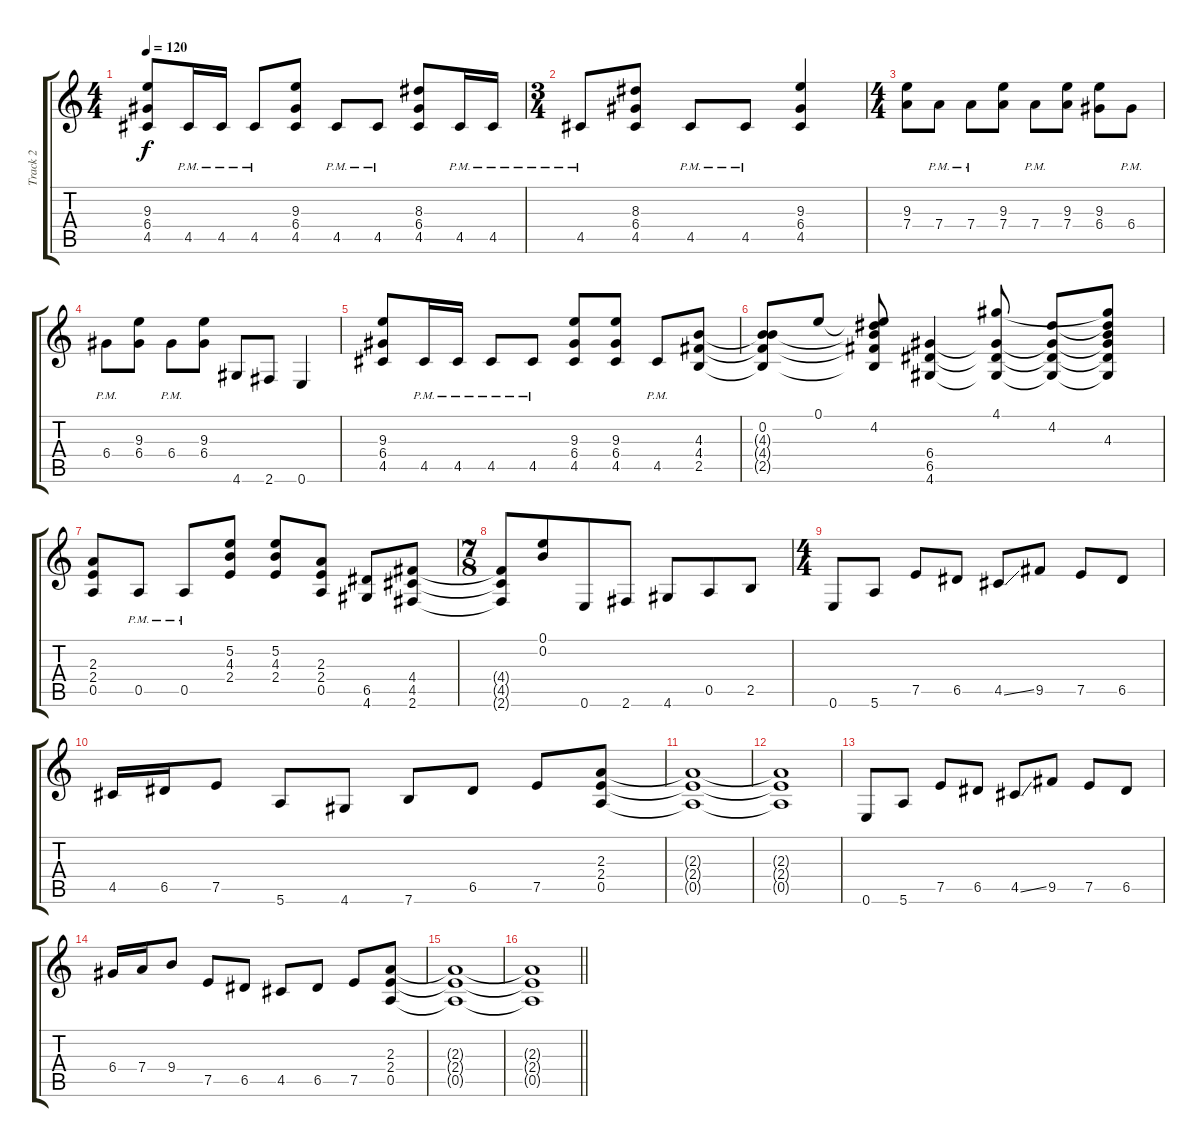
\track ("Track 2" "Track 2") {instrument distortionguitar}
\staff {score tabs}
\tuning (E4 B3 G3 D3 A2 E2) {hide}
\ts (4 4)
\tempo 120
\clef g2
\ks c
(9.3 6.4 4.5).8{dy f} 4.5{pm}.16 4.5{pm}.16 4.5{pm}.8 (9.3 6.4 4.5).8 4.5{pm}.8 4.5{pm}.8 (8.3 6.4 4.5).8 4.5{pm}.16 4.5{pm}.16 |
\ts (3 4)
4.5{pm}.8 (8.3 6.4 4.5).8 4.5{pm}.8 4.5{pm}.8 (9.3 6.4 4.5).4 |
\ts (4 4)
(9.3 7.4).8 7.4{pm}.8 7.4{pm}.8 (9.3 7.4).8 7.4{pm}.8 (9.3 7.4).8 (9.3 6.4).8 6.4{pm}.8 |
6.4{pm}.8 (9.3 6.4).8 6.4{pm}.8 (9.3 6.4).8 4.6.8 2.6.8 0.6.4 |
(9.3 6.4 4.5).8 4.5{pm}.16 4.5{pm}.16 4.5{pm}.8 4.5{pm}.8 (9.3 6.4 4.5).8 (9.3 6.4 4.5).8 4.5{pm}.8 (4.3 4.4 2.5).8 |
(0.2 4.3{t} 4.4{t} 2.5{t}).8 0.1.8 (0.1{t} 4.2 4.3{t} 4.4{t} 2.5{t}).8 (6.4 6.5 4.6).4 (4.1 6.4{t} 6.5{t} 4.6{t}).8 (4.2 6.4{t} 6.5{t} 4.6{t}).8 (4.1{t} 4.2{t} 4.3 6.4{t} 6.5{t} 4.6{t}).8 |
(2.3 2.4 0.5).8 0.5{pm}.8 0.5{pm}.8 (5.2 4.3 2.4).8 (5.2 4.3 2.4).8 (2.3 2.4 0.5).8 (6.5 4.6).8 (4.4 4.5 2.6).8 |
\ts (7 8)
(4.4{t} 4.5{t} 2.6{t}).8 (0.1 0.2).8 0.6.8 2.6.8 4.6.8 0.5.8 2.5.8 |
\ts (4 4)
0.6.8 5.6.8 7.5.8 6.5.8 4.5{ss}.8 9.5.8 7.5.8 6.5.8 |
4.5.16 6.5.16 7.5.8 5.6.8 4.6.8 7.6.8 6.5.8 7.5.8 (2.3 2.4 0.5).8 |
(2.3{t} 2.4{t} 0.5{t}).1 |
(2.3{t} 2.4{t} 0.5{t}).1 |
0.6.8 5.6.8 7.5.8 6.5.8 4.5{ss}.8 9.5.8 7.5.8 6.5.8 |
6.4.16 7.4.16 9.4.8 7.5.8 6.5.8 4.5.8 6.5.8 7.5.8 (2.3 2.4 0.5).8 |
(2.3{t} 2.4{t} 0.5{t}).1 |
\barLineRight lightlight
(2.3{t} 2.4{t} 0.5{t}).1
